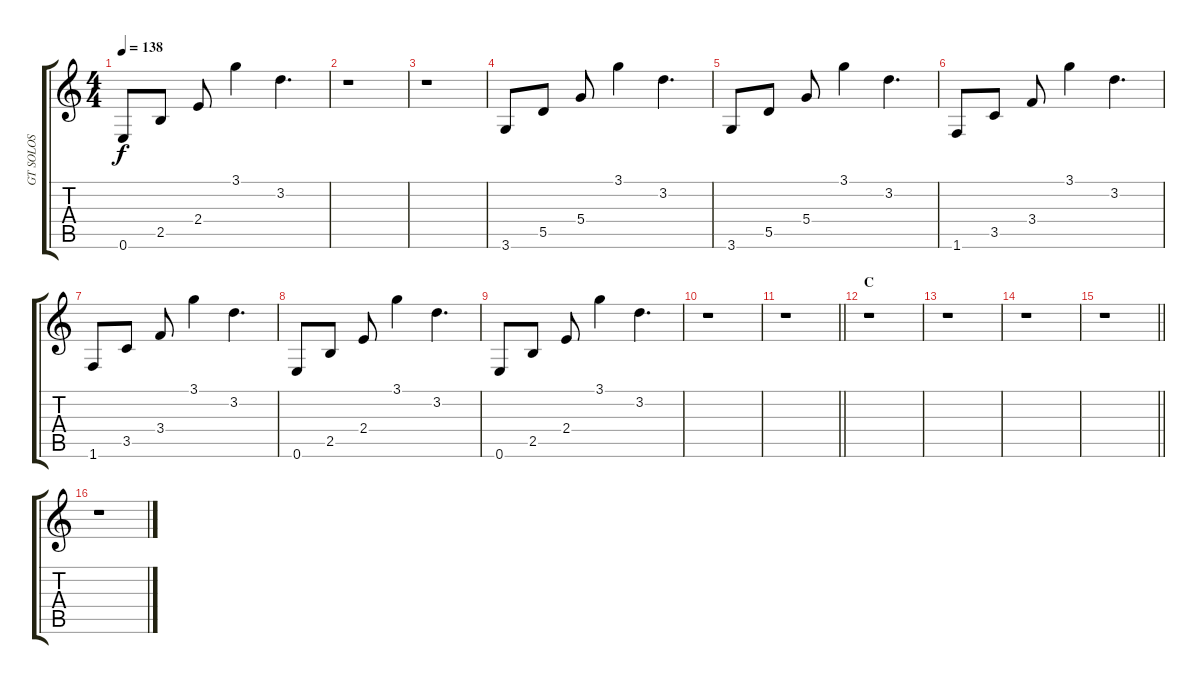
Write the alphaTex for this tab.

\track ("GT SOLOS" "GT SOLOS") {instrument distortionguitar}
\staff {score tabs}
\tuning (E4 B3 G3 D3 A2 E2) {hide}
\ts (4 4)
\tempo 138
\clef g2
\ks c
0.6.8{dy f} 2.5.8 2.4.8 3.1.4 3.2.4{d} |
r.1 |
r.1 |
3.6.8 5.5.8 5.4.8 3.1.4 3.2.4{d} |
3.6.8 5.5.8 5.4.8 3.1.4 3.2.4{d} |
1.6.8 3.5.8 3.4.8 3.1.4 3.2.4{d} |
1.6.8 3.5.8 3.4.8 3.1.4 3.2.4{d} |
0.6.8 2.5.8 2.4.8 3.1.4 3.2.4{d} |
0.6.8 2.5.8 2.4.8 3.1.4 3.2.4{d} |
r.1 |
\barLineRight lightlight
r.1 |
\section ("" "C")
r.1 |
r.1 |
r.1 |
\barLineRight lightlight
r.1 |
r.1
